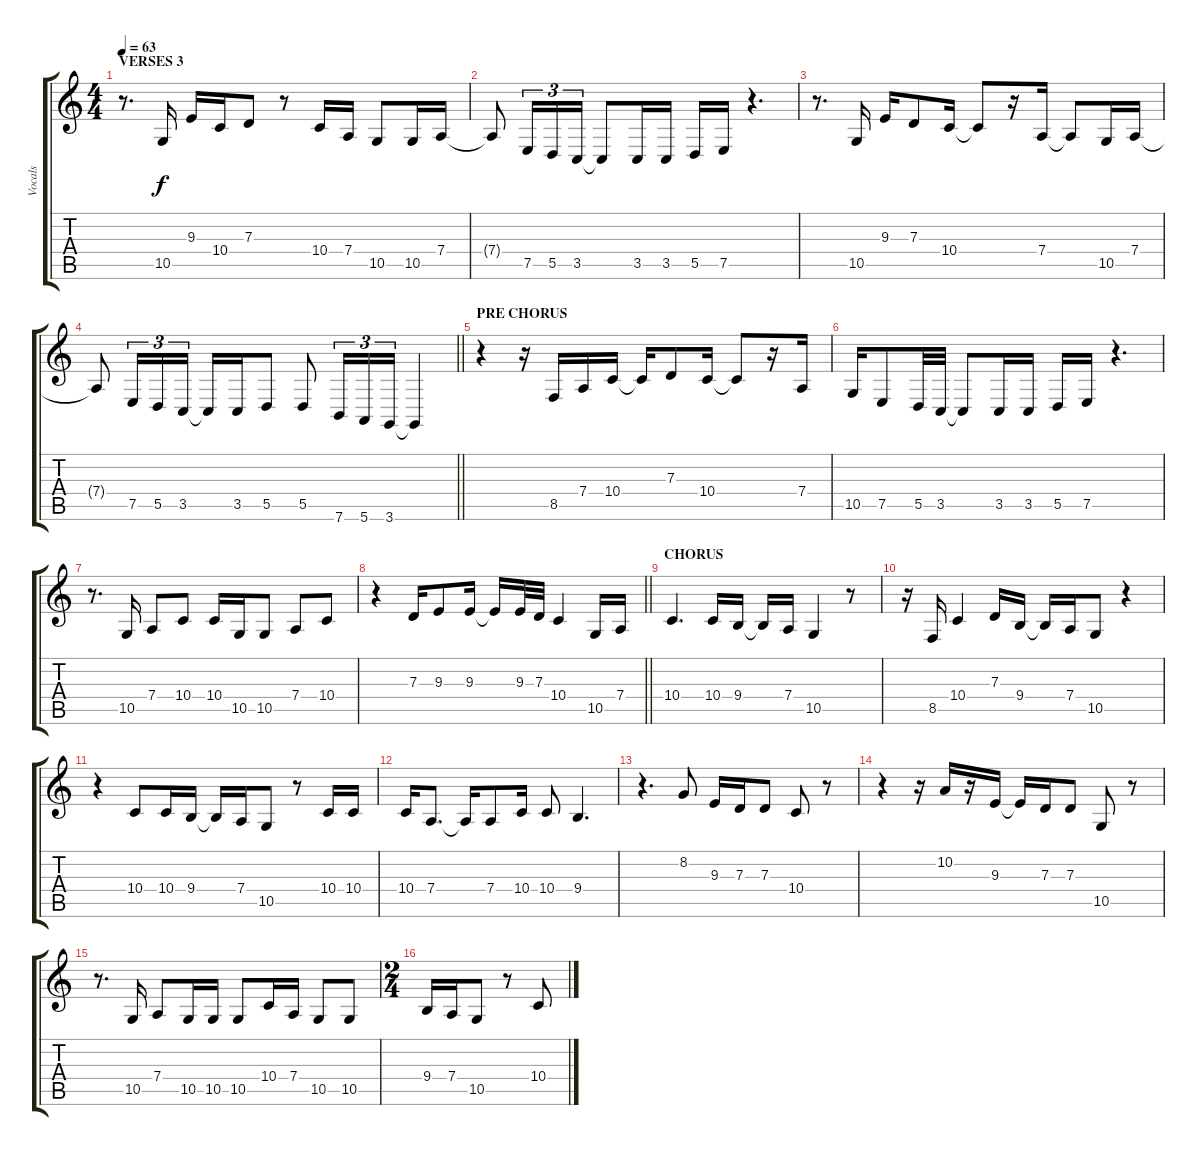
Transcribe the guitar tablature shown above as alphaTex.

\track ("Vocals" "Vocals") {instrument harmonica}
\staff {score tabs}
\tuning (E4 B3 G3 D3 A2 E2) {hide}
\ts (4 4)
\section ("" "VERSES 3")
\tempo 63
\clef g2
\ks c
r.8{d dy f} 10.5.16 9.3.16 10.4.16 7.3.8 r.8 10.4.16 7.4.16 10.5.8 10.5.16 7.4.16 |
7.4{t}.8 7.5.16{tu (3 2)} 5.5.16{tu (3 2)} 3.5.16{tu (3 2)} 3.5{t}.8 3.5.16 3.5.16 5.5.16 7.5.16 r.4{d} |
r.8{d} 10.5.16 9.3.16 7.3.8 10.4.16 10.4{t}.8 r.16 7.4.16 7.4{t}.8 10.5.16 7.4.16 |
\barLineRight lightlight
7.4{t}.8 7.5.16{tu (3 2)} 5.5.16{tu (3 2)} 3.5.16{tu (3 2)} 3.5{t}.16 3.5.16 5.5.8 5.5.8 7.6.16{tu (3 2)} 5.6.16{tu (3 2)} 3.6.16{tu (3 2)} 3.6{t}.4 |
\section ("" "PRE CHORUS")
r.4 r.16 8.5.16 7.4.16 10.4.16 10.4{t}.16 7.3.8 10.4.16 10.4{t}.8 r.16 7.4.16 |
10.5.16 7.5.8 5.5.32 3.5.32 3.5{t}.8 3.5.16 3.5.16 5.5.16 7.5.16 r.4{d} |
r.8{d} 10.5.16 7.4.8 10.4.8 10.4.16 10.5.16 10.5.8 7.4.8 10.4.8 |
\barLineRight lightlight
r.4 7.3.16 9.3.8 9.3.16 9.3{t}.16 9.3.32 7.3.32 10.4.4 10.5.16 7.4.16 |
\section ("" "CHORUS")
10.4.4{d} 10.4.16 9.4.16 9.4{t}.16 7.4.16 10.5.4 r.8 |
r.16 8.5.16 10.4.4 7.3.16 9.4.16 9.4{t}.16 7.4.16 10.5.8 r.4 |
r.4 10.4.8 10.4.16 9.4.16 9.4{t}.16 7.4.16 10.5.8 r.8 10.4.16 10.4.16 |
10.4.16 7.4.8{d} 7.4{t}.16 7.4.8 10.4.16 10.4.8 9.4.4{d} |
r.4{d} 8.2.8 9.3.16 7.3.16 7.3.8 10.4.8 r.8 |
r.4 r.16 10.2.16 r.16 9.3.16 9.3{t}.16 7.3.16 7.3.8 10.5.8 r.8 |
r.8{d} 10.5.16 7.4.8 10.5.16 10.5.16 10.5.8 10.4.16 7.4.16 10.5.8 10.5.8 |
\ts (2 4)
9.4.16 7.4.16 10.5.8 r.8 10.4.8
